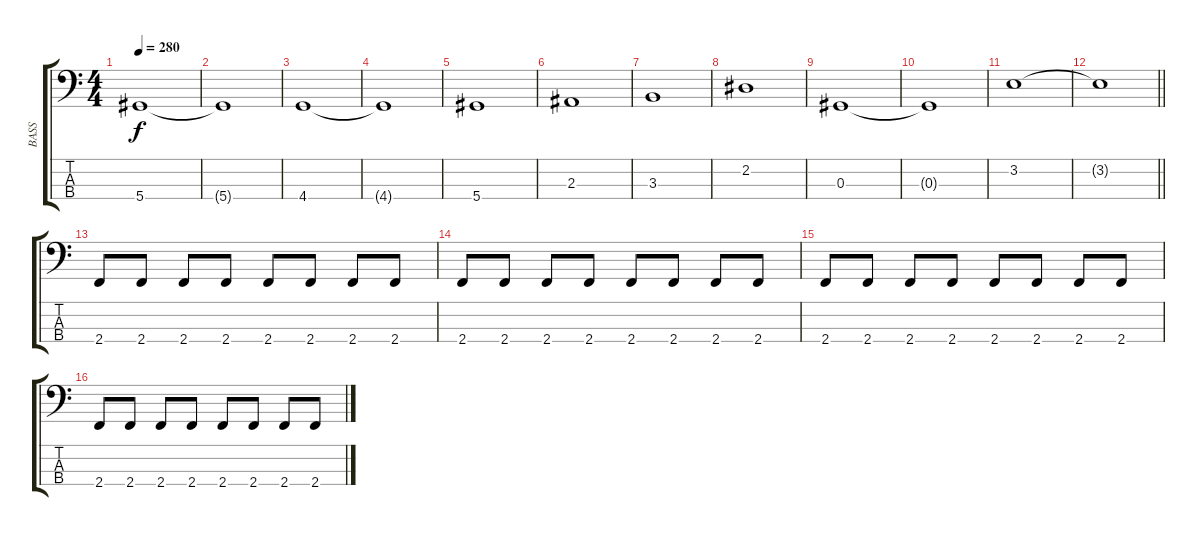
\track ("BASS" "BASS") {instrument electricbassfinger}
\staff {score tabs}
\tuning (Gb2 Db2 Ab1 Eb1) {hide}
\ts (4 4)
\tempo 280
\clef f4
\ks c
5.4.1{dy f} |
5.4{t}.1 |
4.4.1 |
4.4{t}.1 |
5.4.1 |
2.3.1 |
3.3.1 |
2.2.1 |
0.3.1 |
0.3{t}.1 |
3.2.1 |
\barLineRight lightlight
3.2{t}.1 |
2.4.8 2.4.8 2.4.8 2.4.8 2.4.8 2.4.8 2.4.8 2.4.8 |
2.4.8 2.4.8 2.4.8 2.4.8 2.4.8 2.4.8 2.4.8 2.4.8 |
2.4.8 2.4.8 2.4.8 2.4.8 2.4.8 2.4.8 2.4.8 2.4.8 |
2.4.8 2.4.8 2.4.8 2.4.8 2.4.8 2.4.8 2.4.8 2.4.8
